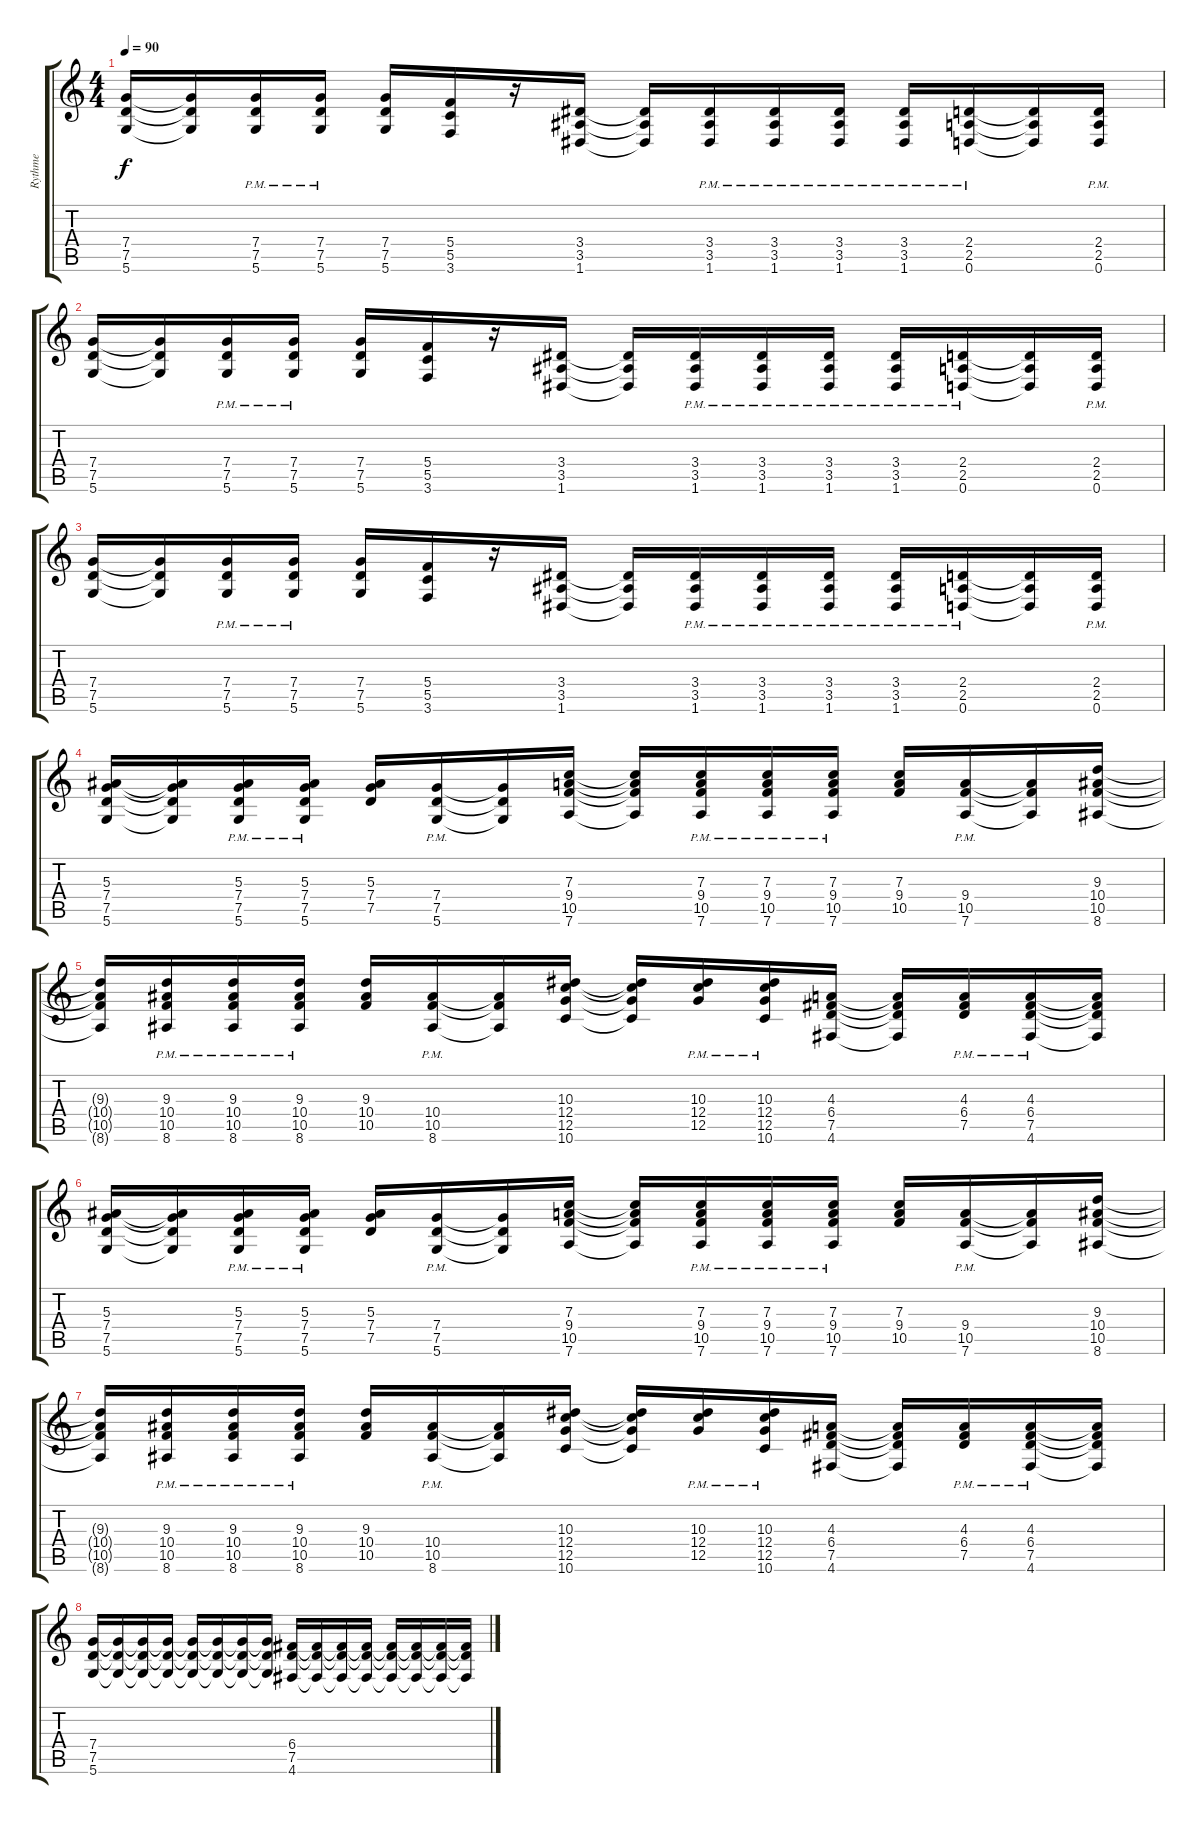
\track ("Rythme" "Rythme") {instrument distortionguitar}
\staff {score tabs}
\tuning (D4 A3 F3 C3 G2 D2) {hide}
\ts (4 4)
\tempo 90
\clef g2
\ks c
(7.4 7.5 5.6).16{dy f} (7.4{t} 7.5{t} 5.6{t}).16 (7.4{pm} 7.5{pm} 5.6{pm}).16 (7.4{pm} 7.5{pm} 5.6{pm}).16 (7.4 7.5 5.6).16 (5.4 5.5 3.6).16 r.16 (3.4 3.5 1.6).16 (3.4{t} 3.5{t} 1.6{t}).16 (3.4{pm} 3.5{pm} 1.6{pm}).16 (3.4{pm} 3.5{pm} 1.6{pm}).16 (3.4{pm} 3.5{pm} 1.6{pm}).16 (3.4{pm} 3.5{pm} 1.6{pm}).16 (2.4{pm} 2.5{pm} 0.6{pm}).16 (2.4{t} 2.5{t} 0.6{t}).16 (2.4{pm} 2.5{pm} 0.6{pm}).16 |
(7.4 7.5 5.6).16 (7.4{t} 7.5{t} 5.6{t}).16 (7.4{pm} 7.5{pm} 5.6{pm}).16 (7.4{pm} 7.5{pm} 5.6{pm}).16 (7.4 7.5 5.6).16 (5.4 5.5 3.6).16 r.16 (3.4 3.5 1.6).16 (3.4{t} 3.5{t} 1.6{t}).16 (3.4{pm} 3.5{pm} 1.6{pm}).16 (3.4{pm} 3.5{pm} 1.6{pm}).16 (3.4{pm} 3.5{pm} 1.6{pm}).16 (3.4{pm} 3.5{pm} 1.6{pm}).16 (2.4{pm} 2.5{pm} 0.6{pm}).16 (2.4{t} 2.5{t} 0.6{t}).16 (2.4{pm} 2.5{pm} 0.6{pm}).16 |
(7.4 7.5 5.6).16 (7.4{t} 7.5{t} 5.6{t}).16 (7.4{pm} 7.5{pm} 5.6{pm}).16 (7.4{pm} 7.5{pm} 5.6{pm}).16 (7.4 7.5 5.6).16 (5.4 5.5 3.6).16 r.16 (3.4 3.5 1.6).16 (3.4{t} 3.5{t} 1.6{t}).16 (3.4{pm} 3.5{pm} 1.6{pm}).16 (3.4{pm} 3.5{pm} 1.6{pm}).16 (3.4{pm} 3.5{pm} 1.6{pm}).16 (3.4{pm} 3.5{pm} 1.6{pm}).16 (2.4{pm} 2.5{pm} 0.6{pm}).16 (2.4{t} 2.5{t} 0.6{t}).16 (2.4{pm} 2.5{pm} 0.6{pm}).16 |
(5.3 7.4 7.5 5.6).16 (5.3{t} 7.4{t} 7.5{t} 5.6{t}).16 (5.3{pm} 7.4{pm} 7.5{pm} 5.6{pm}).16 (5.3{pm} 7.4{pm} 7.5{pm} 5.6{pm}).16 (5.3 7.4 7.5).16 (7.4{pm} 7.5{pm} 5.6).16 (7.4{t} 7.5{t} 5.6{t}).16 (7.3 9.4 10.5 7.6).16 (7.3{t} 9.4{t} 10.5{t} 7.6{t}).16 (7.3{pm} 9.4{pm} 10.5{pm} 7.6{pm}).16 (7.3{pm} 9.4{pm} 10.5{pm} 7.6{pm}).16 (7.3{pm} 9.4{pm} 10.5{pm} 7.6{pm}).16 (7.3 9.4 10.5).16 (9.4{pm} 10.5{pm} 7.6{pm}).16 (9.4{t} 10.5{t} 7.6{t}).16 (9.3 10.4 10.5 8.6).16 |
(9.3{t} 10.4{t} 10.5{t} 8.6{t}).16 (9.3{pm} 10.4{pm} 10.5{pm} 8.6{pm}).16 (9.3{pm} 10.4{pm} 10.5{pm} 8.6{pm}).16 (9.3{pm} 10.4{pm} 10.5{pm} 8.6{pm}).16 (9.3 10.4 10.5).16 (10.4{pm} 10.5{pm} 8.6{pm}).16 (10.4{t} 10.5{t} 8.6{t}).16 (10.3 12.4 12.5 10.6).16 (10.3{t} 12.4{t} 12.5{t} 10.6{t}).16 (10.3{pm} 12.4{pm} 12.5{pm}).16 (10.3{pm} 12.4{pm} 12.5{pm} 10.6{pm}).16 (4.3 6.4 7.5 4.6).16 (4.3{t} 6.4{t} 7.5{t} 4.6{t}).16 (4.3{pm} 6.4{pm} 7.5{pm}).16 (4.3{pm} 6.4{pm} 7.5{pm} 4.6{pm}).16 (4.3{t} 6.4{t} 7.5{t} 4.6{t}).16 |
(5.3 7.4 7.5 5.6).16 (5.3{t} 7.4{t} 7.5{t} 5.6{t}).16 (5.3{pm} 7.4{pm} 7.5{pm} 5.6{pm}).16 (5.3{pm} 7.4{pm} 7.5{pm} 5.6{pm}).16 (5.3 7.4 7.5).16 (7.4{pm} 7.5{pm} 5.6).16 (7.4{t} 7.5{t} 5.6{t}).16 (7.3 9.4 10.5 7.6).16 (7.3{t} 9.4{t} 10.5{t} 7.6{t}).16 (7.3{pm} 9.4{pm} 10.5{pm} 7.6{pm}).16 (7.3{pm} 9.4{pm} 10.5{pm} 7.6{pm}).16 (7.3{pm} 9.4{pm} 10.5{pm} 7.6{pm}).16 (7.3 9.4 10.5).16 (9.4{pm} 10.5{pm} 7.6{pm}).16 (9.4{t} 10.5{t} 7.6{t}).16 (9.3 10.4 10.5 8.6).16 |
(9.3{t} 10.4{t} 10.5{t} 8.6{t}).16 (9.3{pm} 10.4{pm} 10.5{pm} 8.6{pm}).16 (9.3{pm} 10.4{pm} 10.5{pm} 8.6{pm}).16 (9.3{pm} 10.4{pm} 10.5{pm} 8.6{pm}).16 (9.3 10.4 10.5).16 (10.4{pm} 10.5{pm} 8.6{pm}).16 (10.4{t} 10.5{t} 8.6{t}).16 (10.3 12.4 12.5 10.6).16 (10.3{t} 12.4{t} 12.5{t} 10.6{t}).16 (10.3{pm} 12.4{pm} 12.5{pm}).16 (10.3{pm} 12.4{pm} 12.5{pm} 10.6{pm}).16 (4.3 6.4 7.5 4.6).16 (4.3{t} 6.4{t} 7.5{t} 4.6{t}).16 (4.3{pm} 6.4{pm} 7.5{pm}).16 (4.3{pm} 6.4{pm} 7.5{pm} 4.6{pm}).16 (4.3{t} 6.4{t} 7.5{t} 4.6{t}).16 |
(7.4 7.5 5.6).16 (7.4{t} 7.5{t} 5.6{t}).16 (7.4{t} 7.5{t} 5.6{t}).16 (7.4{t} 7.5{t} 5.6{t}).16 (7.4{t} 7.5{t} 5.6{t}).16 (7.4{t} 7.5{t} 5.6{t}).16 (7.4{t} 7.5{t} 5.6{t}).16 (7.4{t} 7.5{t} 5.6{t}).16 (6.4 7.5 4.6).16 (6.4{t} 7.5{t} 4.6{t}).16 (6.4{t} 7.5{t} 4.6{t}).16 (6.4{t} 7.5{t} 4.6{t}).16 (6.4{t} 7.5{t} 4.6{t}).16 (6.4{t} 7.5{t} 4.6{t}).16 (6.4{t} 7.5{t} 4.6{t}).16 (6.4{t} 7.5{t} 4.6{t}).16
